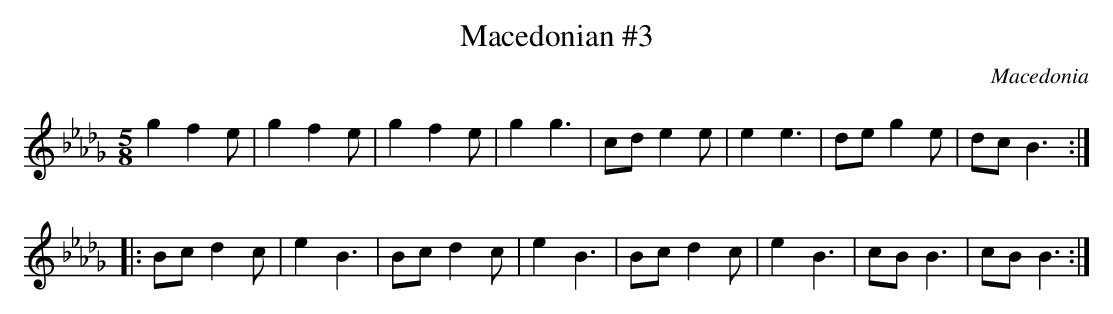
X:1
T:Macedonian \#3
O:Macedonia
M:5/8
L:1/8
K:Bbm
g2f2e|g2f2e|g2f2e|g2g3|\
cde2e|e2e3|deg2e|dcB3:|
|:Bcd2c|e2B3|Bcd2c|e2B3|\
Bcd2c|e2B3|cBB3|cBB3:|
